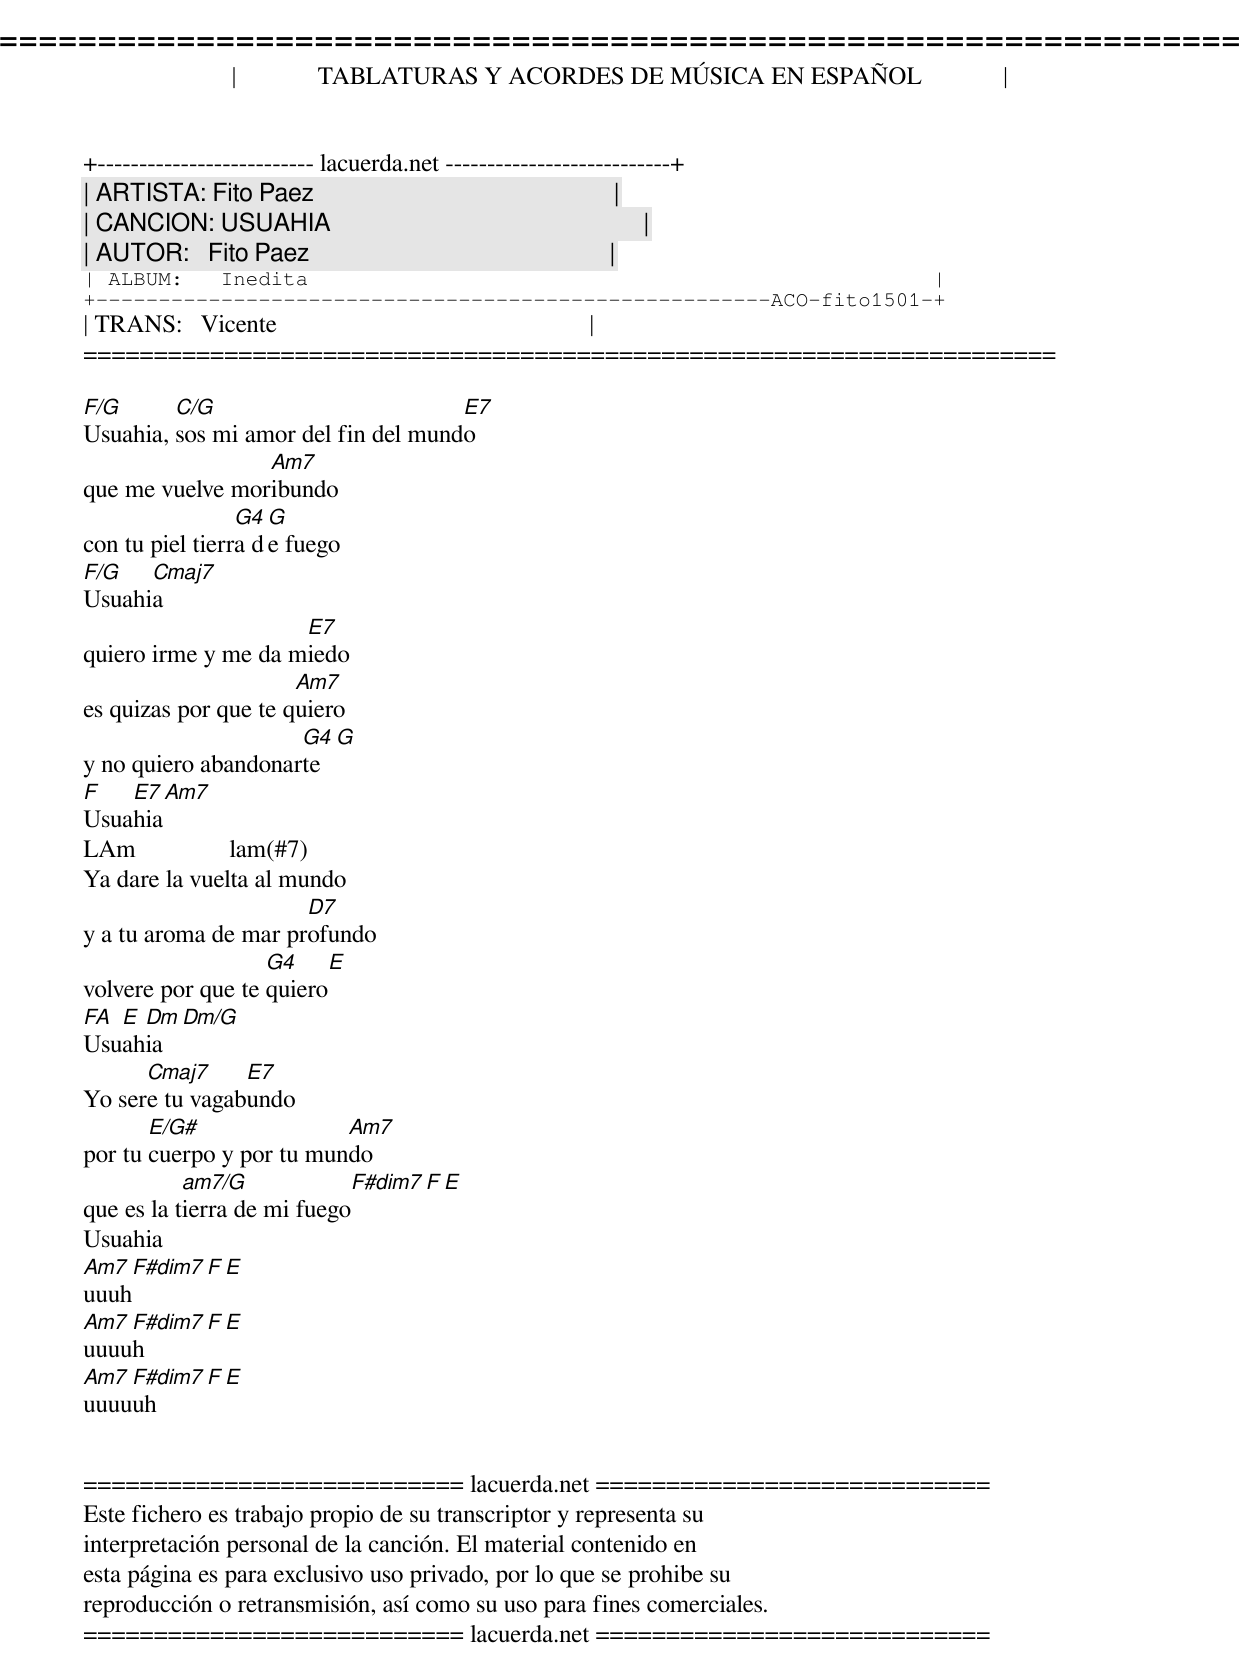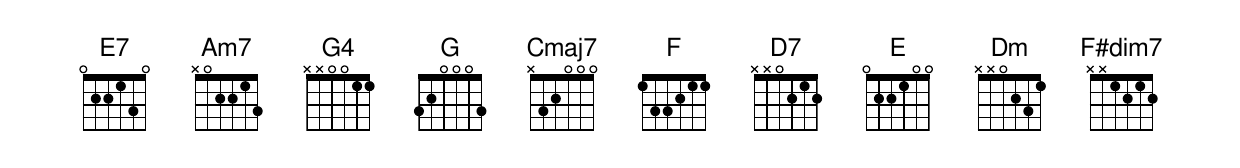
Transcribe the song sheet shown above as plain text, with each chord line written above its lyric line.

=====================================================================
|             TABLATURAS Y ACORDES DE MÚSICA EN ESPAÑOL             |
+-------------------------- lacuerda.net ---------------------------+
| ARTISTA: Fito Paez                                                |
| CANCION: USUAHIA                                                  |
| AUTOR:   Fito Paez                                                |
| ALBUM:   Inedita                                                  |
+------------------------------------------------------ACO-fito1501-+
| TRANS:   Vicente                                                  |
=====================================================================

F/G      C/G                         E7
Usuahia, sos mi amor del fin del mundo
                 Am7
que me vuelve moribundo
                 G4 G
con tu piel tierra de fuego
F/G   Cmaj7
Usuahia
                     E7
quiero irme y me da miedo
                      Am7
es quizas por que te quiero
                     G4 G
y no quiero abandonarte
F   E7  Am7
Usuahia
LAm               lam(#7)
Ya dare la vuelta al mundo
                      D7
y a tu aroma de mar profundo
                   G4    E
volvere por que te quiero
FA E Dm Dm/G
Usuahia
      Cmaj7     E7
Yo sere tu vagabundo
       E/G#               Am7
por tu cuerpo y por tu mundo
           am7/G            F#m7(b5) F E
que es la tierra de mi fuego
Usuahia
Am7 F#m7(b5) F E
uuuh
Am7 F#m7(b5) F E
uuuuh
Am7 F#m7(b5) F E
uuuuuh


=========================== lacuerda.net ============================
Este fichero es trabajo propio de su transcriptor y representa su
interpretación personal de la canción. El material contenido en
esta página es para exclusivo uso privado, por lo que se prohibe su
reproducción o retransmisión, así como su uso para fines comerciales.
=========================== lacuerda.net ============================
